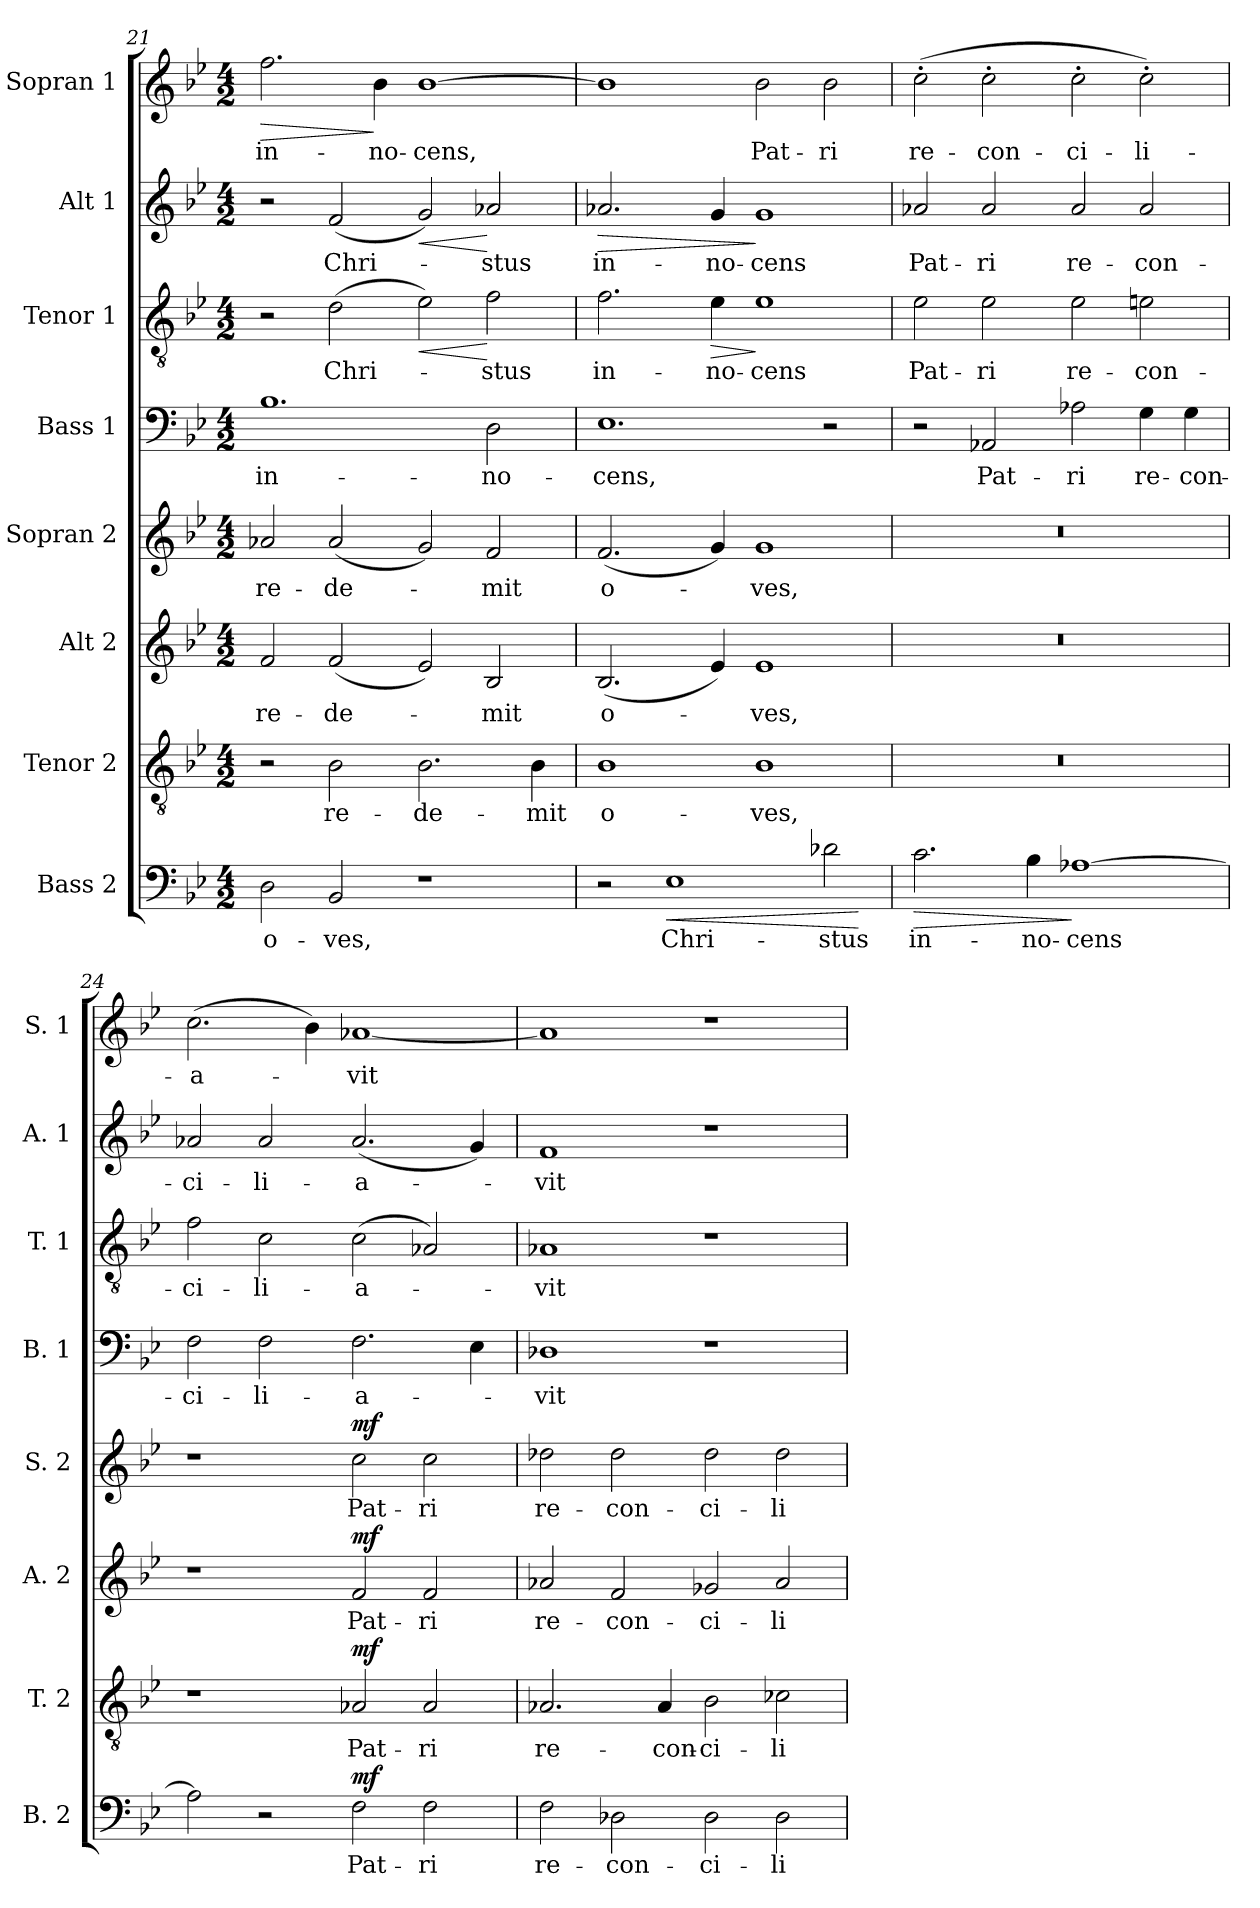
**kern	**text	**dynam	**kern	**text	**dynam	**kern	**text	**dynam	**kern	**text	**dynam	**kern	**text	**kern	**text	**dynam	**kern	**text	**dynam	**kern	**text	**dynam
*part8	*part8	*part8	*part7	*part7	*part7	*part6	*part6	*part6	*part5	*part5	*part5	*part4	*part4	*part3	*part3	*part3	*part2	*part2	*part2	*part1	*part1	*part1
*staff8	*staff8	*staff8	*staff7	*staff7	*staff7	*staff6	*staff6	*staff6	*staff5	*staff5	*staff5	*staff4	*staff4	*staff3	*staff3	*staff3	*staff2	*staff2	*staff2	*staff1	*staff1	*staff1
*I"Bass 2	*	*	*I"Tenor 2	*	*	*I"Alt 2	*	*	*I"Sopran 2	*	*	*I"Bass 1	*	*I"Tenor 1	*	*	*I"Alt 1	*	*	*I"Sopran 1	*	*
*I'B. 2	*	*	*I'T. 2	*	*	*I'A. 2	*	*	*I'S. 2	*	*	*I'B. 1	*	*I'T. 1	*	*	*I'A. 1	*	*	*I'S. 1	*	*
*clefF4	*	*	*clefGv2	*	*	*clefG2	*	*	*clefG2	*	*	*clefF4	*	*clefGv2	*	*	*clefG2	*	*	*clefG2	*	*
*k[b-e-]	*	*	*k[b-e-]	*	*	*k[b-e-]	*	*	*k[b-e-]	*	*	*k[b-e-]	*	*k[b-e-]	*	*	*k[b-e-]	*	*	*k[b-e-]	*	*
*B-:	*	*	*B-:	*	*	*B-:	*	*	*B-:	*	*	*B-:	*	*B-:	*	*	*B-:	*	*	*B-:	*	*
*M4/2	*	*	*M4/2	*	*	*M4/2	*	*	*M4/2	*	*	*M4/2	*	*M4/2	*	*	*M4/2	*	*	*M4/2	*	*
=21	=21	=21	=21	=21	=21	=21	=21	=21	=21	=21	=21	=21	=21	=21	=21	=21	=21	=21	=21	=21	=21	=21
!	!LO:LY:b	!	!	!	!	!	!LO:LY:b	!	!	!LO:LY:b	!	!	!LO:LY:b	!	!	!	!	!	!	!	!LO:LY:b	!LO:HP:b
2D\	o-	.	2r	.	.	2f/	re-	.	2a-X/	re-	.	1.B-	in-	2r	.	.	2r	.	.	2.ff\	in-	>
!	!LO:LY:b	!	!	!LO:LY:b	!	!	!LO:LY:b	!	!	!LO:LY:b	!	!	!	!	!LO:LY:b	!	!	!LO:LY:b	!	!	!	!
2BB-/	-ves,	.	2B-\	re-	.	(<2f/	-de-	.	(<2a-/	-de-	.	.	.	(>2d\	Chri-	.	(<2f/	Chri-	.	.	.	.
!	!	!	!	!	!	!	!	!	!	!	!	!	!	!	!	!	!	!	!	!	!LO:LY:b	!
.	.	.	.	.	.	.	.	.	.	.	.	.	.	.	.	.	.	.	.	4b-\	-no-	]
!	!	!	!	!LO:LY:b	!	!	!	!	!	!	!	!	!	!	!	!LO:HP:b	!	!	!LO:HP:b	!	!LO:LY:b	!
1r	.	.	2.B-\	-de-	.	2e-/)	.	.	2g/)	.	.	.	.	2e-\)	.	<	2g/)	.	<	[1b-	-cens,	.
!	!	!	!	!	!	!	!LO:LY:b	!	!	!LO:LY:b	!	!	!LO:LY:b	!	!LO:LY:b	!	!	!LO:LY:b	!	!	!	!
.	.	.	.	.	.	2B-/	-mit	.	2f/	-mit	.	2D\	-no-	2f\	-stus	[	2a-X/	-stus	[	.	.	.
!	!	!	!	!LO:LY:b	!	!	!	!	!	!	!	!	!	!	!	!	!	!	!	!	!	!
.	.	.	4B-\	-mit	.	.	.	.	.	.	.	.	.	.	.	.	.	.	.	.	.	.
!!LO:PB:g=z
=22	=22	=22	=22	=22	=22	=22	=22	=22	=22	=22	=22	=22	=22	=22	=22	=22	=22	=22	=22	=22	=22	=22
!	!	!	!	!LO:LY:b	!	!	!LO:LY:b	!	!	!LO:LY:b	!	!	!LO:LY:b	!	!LO:LY:b	!	!	!LO:LY:b	!LO:HP:b	!	!	!
2r	.	.	1B-	o-	.	(<2.B-/	o-	.	(<2.f/	o-	.	1.E-	-cens,	2.f\	in-	.	2.a-X/	in-	>	1b-]	.	.
!	!LO:LY:b	!LO:HP:b	!	!	!	!	!	!	!	!	!	!	!	!	!	!	!	!	!	!	!	!
1E-	Chri-	<	.	.	.	.	.	.	.	.	.	.	.	.	.	.	.	.	.	.	.	.
!	!	!	!	!	!	!	!	!	!	!	!	!	!	!	!LO:LY:b	!LO:HP:b	!	!LO:LY:b	!	!	!	!
.	.	.	.	.	.	4e-/)	.	.	4g/)	.	.	.	.	4e-\	-no-	>	4g/	-no-	.	.	.	.
!	!	!	!	!LO:LY:b	!	!	!LO:LY:b	!	!	!LO:LY:b	!	!	!	!	!LO:LY:b	!	!	!LO:LY:b	!	!	!LO:LY:b	!
.	.	.	1B-	-ves,	.	1e-	-ves,	.	1g	-ves,	.	.	.	1e-	-cens	]	1g	-cens	]	2b-\	Pat-	.
!	!LO:LY:b	!	!	!	!	!	!	!	!	!	!	!	!	!	!	!	!	!	!	!	!LO:LY:b	!
2d-X\	-stus	.	.	.	.	.	.	.	.	.	.	2r	.	.	.	.	.	.	.	2b-\	-ri	.
.	.	[	.	.	.	.	.	.	.	.	.	.	.	.	.	.	.	.	.	.	.	.
=23	=23	=23	=23	=23	=23	=23	=23	=23	=23	=23	=23	=23	=23	=23	=23	=23	=23	=23	=23	=23	=23	=23
!	!LO:LY:b	!LO:HP:b	!	!	!	!	!	!	!	!	!	!	!	!	!LO:LY:b	!	!	!LO:LY:b	!	!	!LO:LY:b	!
2.c\	in-	>	0r	.	.	0r	.	.	0r	.	.	2r	.	2e-\	Pat-	.	2a-X/	Pat-	.	(>2cc'>\	re-	.
!	!	!	!	!	!	!	!	!	!	!	!	!	!LO:LY:b	!	!LO:LY:b	!	!	!LO:LY:b	!	!	!LO:LY:b	!
.	.	.	.	.	.	.	.	.	.	.	.	2AA-X/	Pat-	2e-\	-ri	.	2a-/	-ri	.	2cc'>\	-con-	.
!	!LO:LY:b	!	!	!	!	!	!	!	!	!	!	!	!	!	!	!	!	!	!	!	!	!
4B-\	-no-	.	.	.	.	.	.	.	.	.	.	.	.	.	.	.	.	.	.	.	.	.
!	!LO:LY:b	!	!	!	!	!	!	!	!	!	!	!	!LO:LY:b	!	!LO:LY:b	!	!	!LO:LY:b	!	!	!LO:LY:b	!
[1A-X	-cens	]	.	.	.	.	.	.	.	.	.	2A-X\	-ri	2e-\	re-	.	2a-/	re-	.	2cc'>\	-ci-	.
!	!	!	!	!	!	!	!	!	!	!	!	!	!LO:LY:b	!	!LO:LY:b	!	!	!LO:LY:b	!	!	!LO:LY:b	!
.	.	.	.	.	.	.	.	.	.	.	.	4G\	re-	2en\	-con-	.	2a-/	-con-	.	2cc'>\)	-li-	.
!	!	!	!	!	!	!	!	!	!	!	!	!	!LO:LY:b	!	!	!	!	!	!	!	!	!
.	.	.	.	.	.	.	.	.	.	.	.	4G\	-con-	.	.	.	.	.	.	.	.	.
=24	=24	=24	=24	=24	=24	=24	=24	=24	=24	=24	=24	=24	=24	=24	=24	=24	=24	=24	=24	=24	=24	=24
!	!	!	!	!	!	!	!	!	!	!	!	!	!LO:LY:b	!	!LO:LY:b	!	!	!LO:LY:b	!	!	!LO:LY:b	!
2A-\]	.	.	1r	.	.	1r	.	.	1r	.	.	2F\	-ci-	2f\	-ci-	.	2a-X/	-ci-	.	(>2.cc\	-a-	.
!	!	!	!	!	!	!	!	!	!	!	!	!	!LO:LY:b	!	!LO:LY:b	!	!	!LO:LY:b	!	!	!	!
2r	.	.	.	.	.	.	.	.	.	.	.	2F\	-li-	2c\	-li-	.	2a-/	-li-	.	.	.	.
.	.	.	.	.	.	.	.	.	.	.	.	.	.	.	.	.	.	.	.	4b-\)	.	.
!	!LO:LY:b	!LO:DY:a	!	!LO:LY:b	!LO:DY:a	!	!LO:LY:b	!LO:DY:a	!	!LO:LY:b	!LO:DY:a	!	!LO:LY:b	!	!LO:LY:b	!	!	!LO:LY:b	!	!	!LO:LY:b	!
2F\	Pat-	mf	2A-X/	Pat-	mf	2f/	Pat-	mf	2cc\	Pat-	mf	2.F\	-a-	(>2c\	-a-	.	(<2.a-/	-a-	.	[1a-X	-vit	.
!	!LO:LY:b	!	!	!LO:LY:b	!	!	!LO:LY:b	!	!	!LO:LY:b	!	!	!	!	!	!	!	!	!	!	!	!
2F\	-ri	.	2A-/	-ri	.	2f/	-ri	.	2cc\	-ri	.	.	.	2A-X/)	.	.	.	.	.	.	.	.
.	.	.	.	.	.	.	.	.	.	.	.	4E-\	.	.	.	.	4g/)	.	.	.	.	.
=25	=25	=25	=25	=25	=25	=25	=25	=25	=25	=25	=25	=25	=25	=25	=25	=25	=25	=25	=25	=25	=25	=25
!	!LO:LY:b	!	!	!LO:LY:b	!	!	!LO:LY:b	!	!	!LO:LY:b	!	!	!LO:LY:b	!	!LO:LY:b	!	!	!LO:LY:b	!	!	!	!
2F\	re-	.	2.A-X/	re-	.	2a-X/	re-	.	2dd-X\	re-	.	1D-X	-vit	1A-X	-vit	.	1f	-vit	.	1a-]	.	.
!	!LO:LY:b	!	!	!	!	!	!LO:LY:b	!	!	!LO:LY:b	!	!	!	!	!	!	!	!	!	!	!	!
2D-X\	-con-	.	.	.	.	2f/	-con-	.	2dd-\	-con-	.	.	.	.	.	.	.	.	.	.	.	.
!	!	!	!	!LO:LY:b	!	!	!	!	!	!	!	!	!	!	!	!	!	!	!	!	!	!
.	.	.	4A-/	-con-	.	.	.	.	.	.	.	.	.	.	.	.	.	.	.	.	.	.
!	!LO:LY:b	!	!	!LO:LY:b	!	!	!LO:LY:b	!	!	!LO:LY:b	!	!	!	!	!	!	!	!	!	!	!	!
2D-\	-ci-	.	2B-\	-ci-	.	2g-X/	-ci-	.	2dd-\	-ci-	.	1r	.	1r	.	.	1r	.	.	1r	.	.
!	!LO:LY:b	!	!	!LO:LY:b	!	!	!LO:LY:b	!	!	!LO:LY:b	!	!	!	!	!	!	!	!	!	!	!	!
2D-\	-li-	.	2c-X\	-li-	.	2a-/	-li-	.	2dd-\	-li-	.	.	.	.	.	.	.	.	.	.	.	.
=	=	=	=	=	=	=	=	=	=	=	=	=	=	=	=	=	=	=	=	=	=	=
*-	*-	*-	*-	*-	*-	*-	*-	*-	*-	*-	*-	*-	*-	*-	*-	*-	*-	*-	*-	*-	*-	*-
